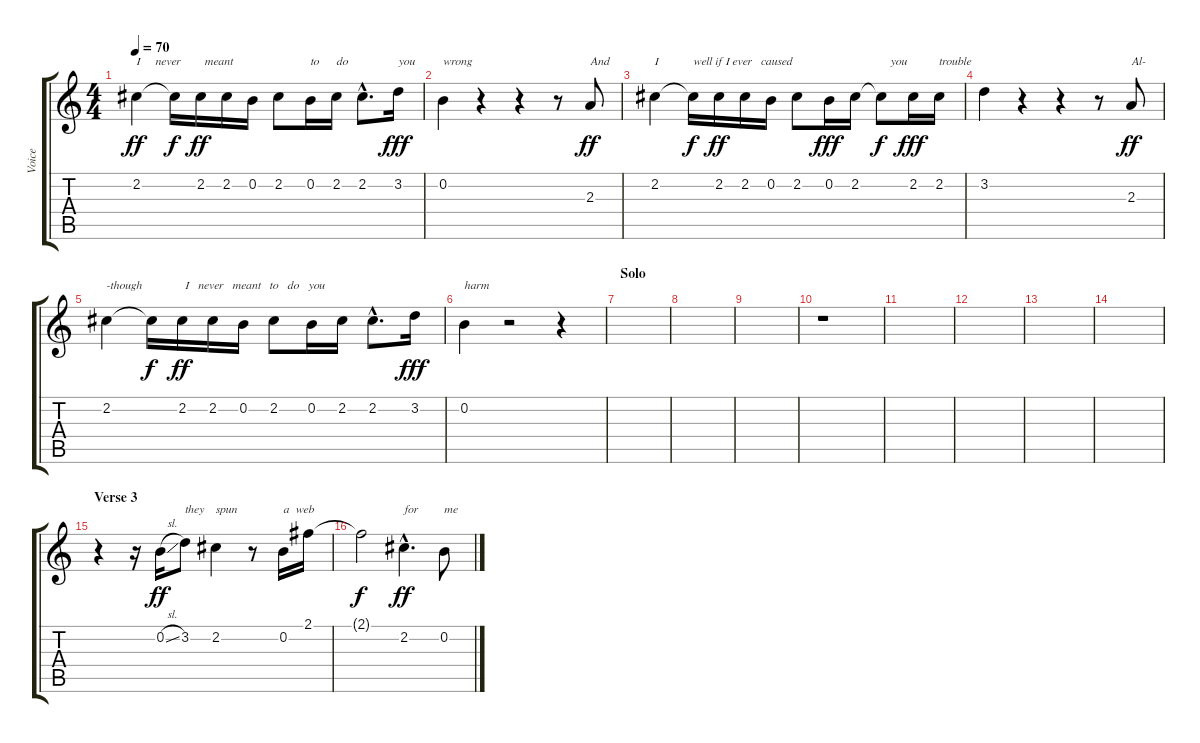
\track ("Voice" "Voice") {instrument electricguitarjazz}
\staff {score tabs}
\tuning (E4 B3 G3 D3 A2 E2) {hide}
\ts (4 4)
\tempo 70
\clef g2
\ks c
2.2.4{txt "I     never        meant " dy ff} 2.2{t}.16{dy f} 2.2.16{dy ff} 2.2.16 0.2.16 2.2.8 0.2.16{txt "to"} 2.2.16{txt "do"} 2.2{hac}.8{d} 3.2.16{txt "you" dy fff} |
0.2.4{txt "wrong"} r.4 r.4 r.8 2.3.8{txt "And" dy ff} |
2.2.4{txt "I"} 2.2{t}.16{txt "well if I ever   caused" dy f} 2.2.16{dy ff} 2.2.16 0.2.16 2.2.8 0.2.16{dy fff} 2.2.16 2.2{t}.8{txt "   you" dy f} 2.2.16{dy fff} 2.2.16{txt "trouble"} |
3.2.4 r.4 r.4 r.8 2.3.8{txt "Al- " dy ff} |
2.2.4{txt "-though"} 2.2{t}.16{dy f} 2.2.16{txt " I   never   meant   to   do   you" dy ff} 2.2.16 0.2.16 2.2.8 0.2.16 2.2.16 2.2{hac}.8{d} 3.2.16{dy fff} |
0.2.4{txt "harm"} r.2 r.4 |
\section ("" "Solo")
|
|
|
r.1 |
|
|
|
|
\section ("" "Verse 3")
r.4 r.16 0.2{sl}.16{dy ff} 3.2.8{txt "they"} 2.2.4{txt "spun"} r.8 0.2.16{txt "a  web"} 2.1.16 |
2.1{t}.2{dy f} 2.2{hac}.4{d txt "for" dy ff} 0.2.8{txt "me"}
